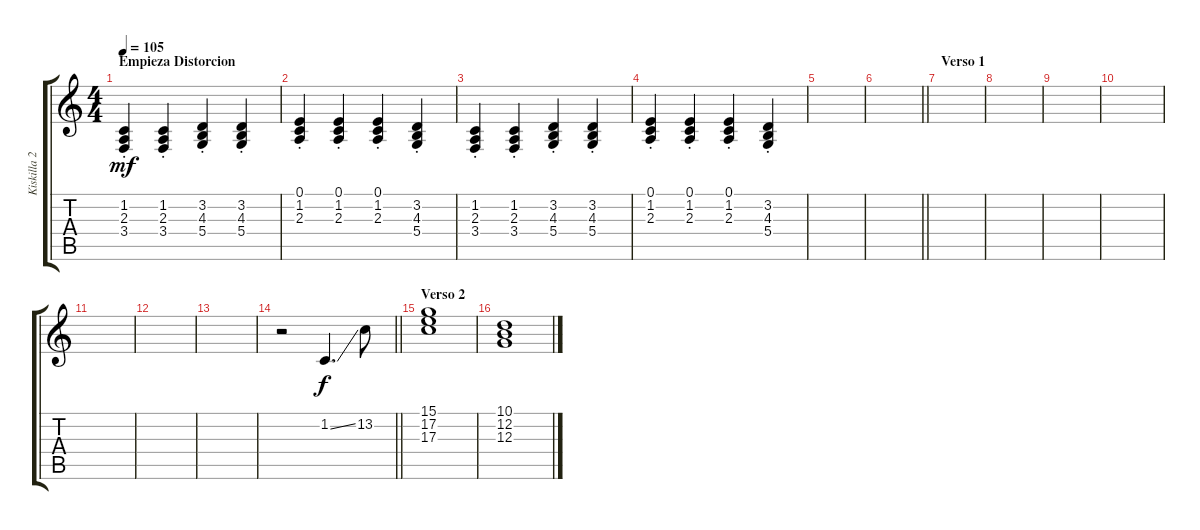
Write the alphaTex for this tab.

\track ("Kiskilla 2" "Kiskilla 2") {instrument stringensemble1}
\staff {score tabs}
\tuning (E4 B3 G3 D3 A2 E2) {hide}
\ts (4 4)
\section ("" "Empieza Distorcion")
\tempo 105
\clef g2
\ks c
(1.2{st} 2.3{st} 3.4{st}).4{dy mf} (1.2{st} 2.3{st} 3.4{st}).4 (3.2{st} 4.3{st} 5.4{st}).4 (3.2{st} 4.3{st} 5.4{st}).4 |
(0.1{st} 1.2{st} 2.3{st}).4 (0.1{st} 1.2{st} 2.3{st}).4 (0.1{st} 1.2{st} 2.3{st}).4 (3.2{st} 4.3{st} 5.4{st}).4 |
(1.2{st} 2.3{st} 3.4{st}).4 (1.2{st} 2.3{st} 3.4{st}).4 (3.2{st} 4.3{st} 5.4{st}).4 (3.2{st} 4.3{st} 5.4{st}).4 |
(0.1{st} 1.2{st} 2.3{st}).4 (0.1{st} 1.2{st} 2.3{st}).4 (0.1{st} 1.2{st} 2.3{st}).4 (3.2{st} 4.3{st} 5.4{st}).4 |
|
\barLineRight lightlight
|
\section ("" "Verso 1")
|
|
|
|
|
|
|
\barLineRight lightlight
r.2{volume 10 instrument rockorgan} 1.2{ss}.4{d dy f} 13.2.8 |
\section ("" "Verso 2")
(15.1 17.2 17.3).1 |
(10.1 12.2 12.3).1
